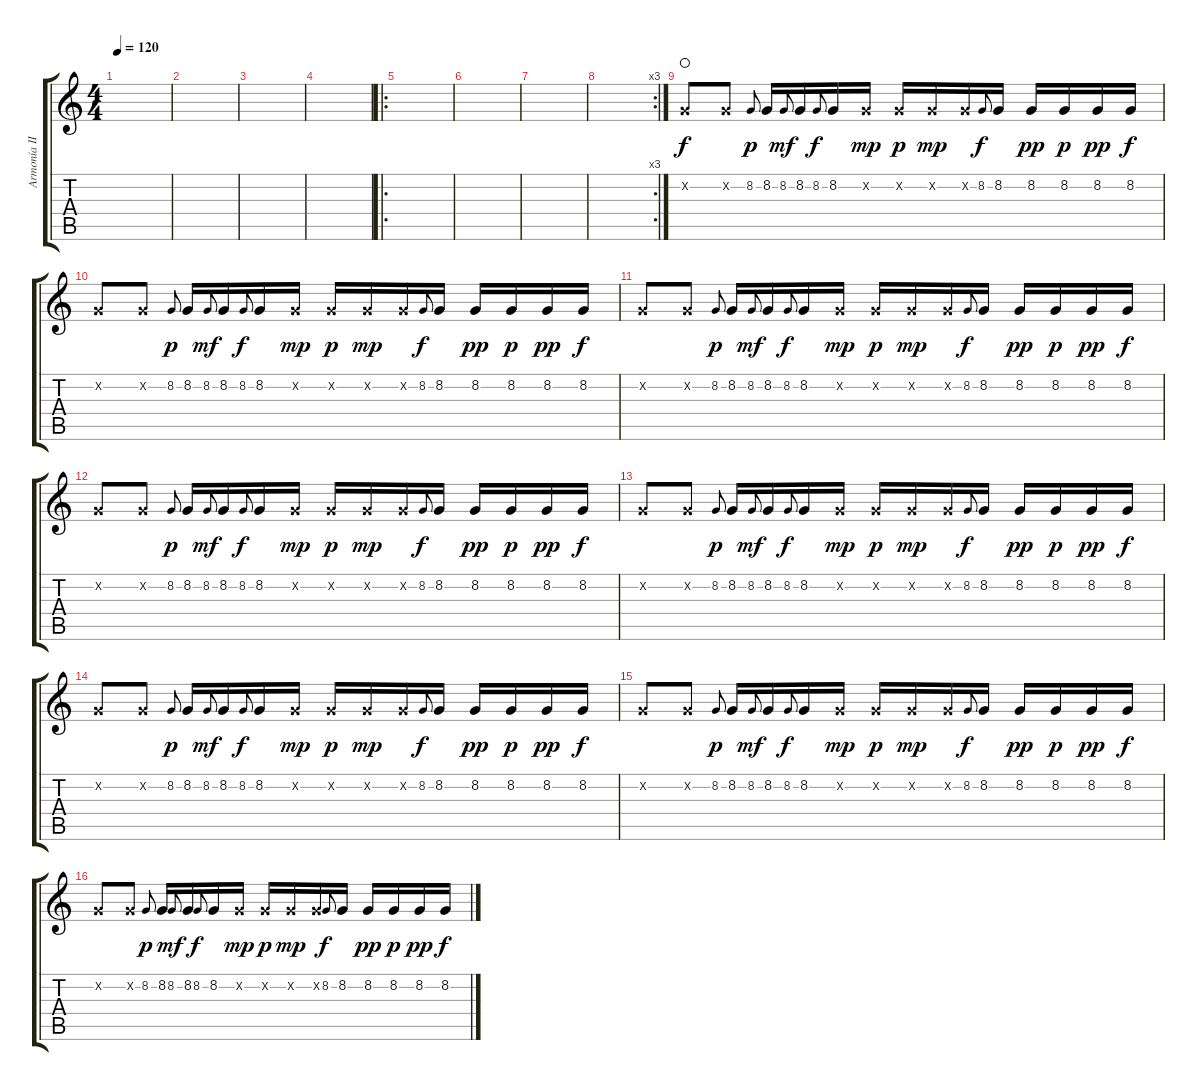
\track ("Armonía II" "Armonía II") {instrument clavinet}
\staff {score tabs}
\tuning (E4 B3 G3 D3 A2 E2) {hide}
\ts (4 4)
\tempo 120
\clef g2
\ks c
|
|
|
|
\ro
|
|
|
\rc 3
|
8.2{x}.8{waho} 8.2{x}.8 8.2.8{gr onbeat dy p} 8.2.16 8.2.8{gr onbeat dy mf} 8.2.16 8.2.8{gr onbeat dy f} 8.2.16 8.2{x}.16{dy mp} 8.2{x}.16{dy p} 8.2{x}.16{dy mp} 8.2{x}.16 8.2.8{gr onbeat dy f} 8.2.16 8.2.16{dy pp} 8.2.16{dy p} 8.2.16{dy pp} 8.2.16{dy f} |
8.2{x}.8 8.2{x}.8 8.2.8{gr onbeat dy p} 8.2.16 8.2.8{gr onbeat dy mf} 8.2.16 8.2.8{gr onbeat dy f} 8.2.16 8.2{x}.16{dy mp} 8.2{x}.16{dy p} 8.2{x}.16{dy mp} 8.2{x}.16 8.2.8{gr onbeat dy f} 8.2.16 8.2.16{dy pp} 8.2.16{dy p} 8.2.16{dy pp} 8.2.16{dy f} |
8.2{x}.8 8.2{x}.8 8.2.8{gr onbeat dy p} 8.2.16 8.2.8{gr onbeat dy mf} 8.2.16 8.2.8{gr onbeat dy f} 8.2.16 8.2{x}.16{dy mp} 8.2{x}.16{dy p} 8.2{x}.16{dy mp} 8.2{x}.16 8.2.8{gr onbeat dy f} 8.2.16 8.2.16{dy pp} 8.2.16{dy p} 8.2.16{dy pp} 8.2.16{dy f} |
8.2{x}.8 8.2{x}.8 8.2.8{gr onbeat dy p} 8.2.16 8.2.8{gr onbeat dy mf} 8.2.16 8.2.8{gr onbeat dy f} 8.2.16 8.2{x}.16{dy mp} 8.2{x}.16{dy p} 8.2{x}.16{dy mp} 8.2{x}.16 8.2.8{gr onbeat dy f} 8.2.16 8.2.16{dy pp} 8.2.16{dy p} 8.2.16{dy pp} 8.2.16{dy f} |
8.2{x}.8 8.2{x}.8 8.2.8{gr onbeat dy p} 8.2.16 8.2.8{gr onbeat dy mf} 8.2.16 8.2.8{gr onbeat dy f} 8.2.16 8.2{x}.16{dy mp} 8.2{x}.16{dy p} 8.2{x}.16{dy mp} 8.2{x}.16 8.2.8{gr onbeat dy f} 8.2.16 8.2.16{dy pp} 8.2.16{dy p} 8.2.16{dy pp} 8.2.16{dy f} |
8.2{x}.8 8.2{x}.8 8.2.8{gr onbeat dy p} 8.2.16 8.2.8{gr onbeat dy mf} 8.2.16 8.2.8{gr onbeat dy f} 8.2.16 8.2{x}.16{dy mp} 8.2{x}.16{dy p} 8.2{x}.16{dy mp} 8.2{x}.16 8.2.8{gr onbeat dy f} 8.2.16 8.2.16{dy pp} 8.2.16{dy p} 8.2.16{dy pp} 8.2.16{dy f} |
8.2{x}.8 8.2{x}.8 8.2.8{gr onbeat dy p} 8.2.16 8.2.8{gr onbeat dy mf} 8.2.16 8.2.8{gr onbeat dy f} 8.2.16 8.2{x}.16{dy mp} 8.2{x}.16{dy p} 8.2{x}.16{dy mp} 8.2{x}.16 8.2.8{gr onbeat dy f} 8.2.16 8.2.16{dy pp} 8.2.16{dy p} 8.2.16{dy pp} 8.2.16{dy f} |
8.2{x}.8 8.2{x}.8 8.2.8{gr onbeat dy p} 8.2.16 8.2.8{gr onbeat dy mf} 8.2.16 8.2.8{gr onbeat dy f} 8.2.16 8.2{x}.16{dy mp} 8.2{x}.16{dy p} 8.2{x}.16{dy mp} 8.2{x}.16 8.2.8{gr onbeat dy f} 8.2.16 8.2.16{dy pp} 8.2.16{dy p} 8.2.16{dy pp} 8.2.16{dy f}
